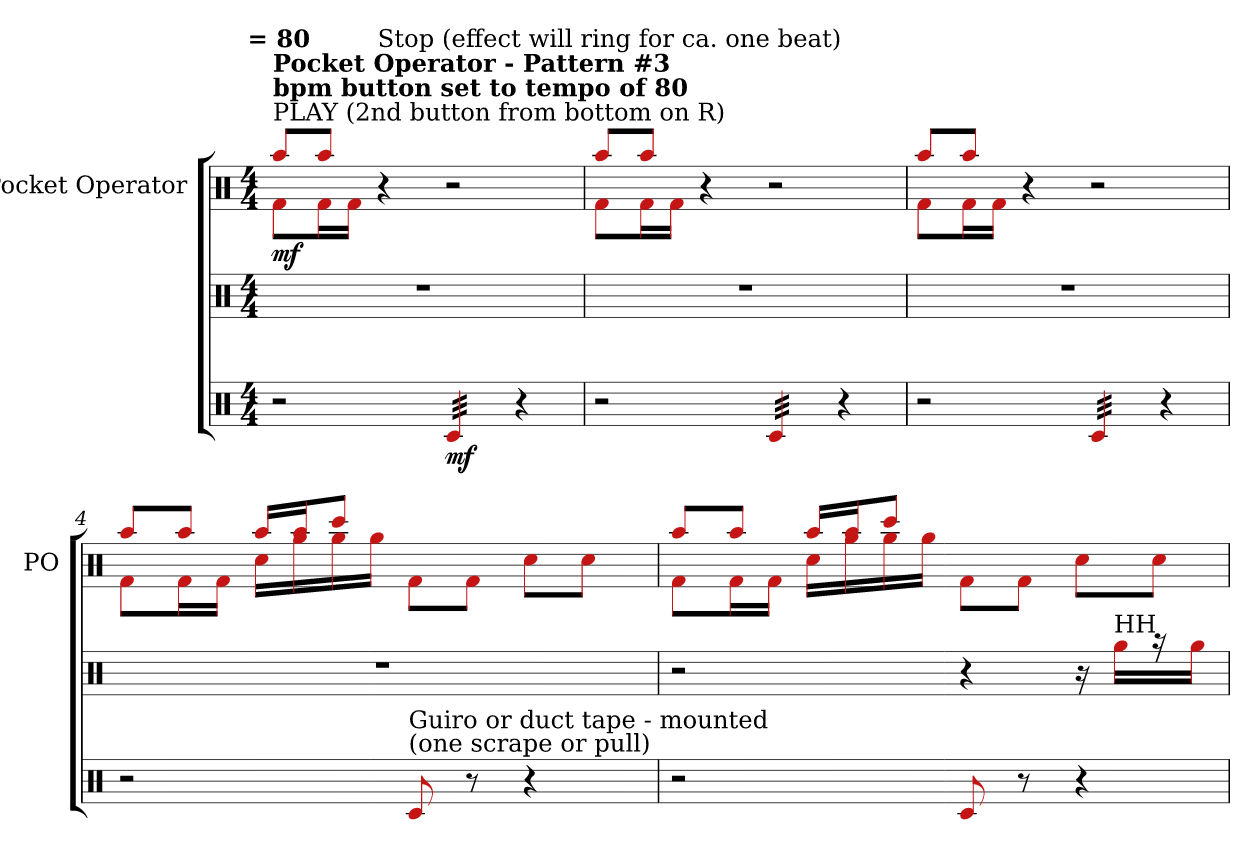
**kern	**kern	**dynam	**kern	**dynam
*part2	*part2	*part2	*part1	*part1
*staff3	*staff2	*staff2/3	*staff1	*staff1
*	*	*	*I"Pocket Operator	*
*	*	*	*I'PO	*
*clefX	*clefX	*	*clefX	*
*k[]	*k[]	*	*k[]	*
!!LO:TX:omd:t= = 80
*M4/4	*M4/4	*	*M4/4	*
*MM80	*MM80	*	*MM80	*
=1	=1	=1	=1	=1
*	*	*	*^	*
!	!	!	!LO:TX:a:t=PLAY (2nd button from bottom on R)	!	!
!	!	!	!LO:TX:a:B:t=bpm button set to tempo of 80	!	!
!	!	!	!LO:TX:a:B:t=Pocket Operator - Pattern #3	!	!
!	!	!	!	!	!LO:DY:b
2r	1r	.	8aa/L	8f\L	mf
.	.	.	8aa/J	16f\L	.
.	.	.	.	16f\JJ	.
!	!	!	!LO:TX:a:t=Stop (effect will ring for ca. one beat)	!	!
.	.	.	4r	2ryy	.
!LO:TX:a:t=Crinkle tissue paper rapidly\n(mounted/taped down)	!	!	!	!	!
!	!	!LO:DY:b=2	!	!	!
*tremolo	*	*	*	*	*
32c/LLL	.	mf	2r	.	.
32c/	.	.	.	.	.
32c/	.	.	.	.	.
32c/	.	.	.	.	.
32c/	.	.	.	.	.
32c/	.	.	.	.	.
32c/	.	.	.	.	.
32c/JJJ	.	.	.	.	.
4r	.	.	.	4ryy	.
=2	=2	=2	=2	=2	=2
2r	1r	.	8aa/L	8f\L	.
.	.	.	8aa/J	16f\L	.
.	.	.	.	16f\JJ	.
.	.	.	4r	2ryy	.
32c/LLL	.	.	2r	.	.
32c/	.	.	.	.	.
32c/	.	.	.	.	.
32c/	.	.	.	.	.
32c/	.	.	.	.	.
32c/	.	.	.	.	.
32c/	.	.	.	.	.
32c/JJJ	.	.	.	.	.
4r	.	.	.	4ryy	.
=3	=3	=3	=3	=3	=3
2r	1r	.	8aa/L	8f\L	.
.	.	.	8aa/J	16f\L	.
.	.	.	.	16f\JJ	.
.	.	.	4r	2ryy	.
32c/LLL	.	.	2r	.	.
32c/	.	.	.	.	.
32c/	.	.	.	.	.
32c/	.	.	.	.	.
32c/	.	.	.	.	.
32c/	.	.	.	.	.
32c/	.	.	.	.	.
32c/JJJ	.	.	.	.	.
*Xtremolo	*	*	*	*	*
4r	.	.	.	4ryy	.
!!LO:LB:g=z	!!
=4	=4	=4	=4	=4	=4
*^	*	*	*	*	*
2r	4..ryy	1r	.	8aa/L	8f\L	.
.	.	.	.	8aa/J	16f\L	.
.	.	.	.	.	16f\JJ	.
.	.	.	.	16aa/LL	16cc\LL	.
.	.	.	.	16aa/J	16gg\	.
.	.	.	.	8ccc/J	16gg\	.
.	2ryy	.	.	.	16gg\JJ	.
!LO:TX:a:t=Guiro or duct tape - mounted\n(one scrape or pull)	!	!	!	!	!	!
8c/	.	.	.	2ryy	8f\L	.
8r	.	.	.	.	8f\J	.
4r	.	.	.	.	8cc\L	.
.	.	.	.	.	8cc\J	.
.	16ryy	.	.	.	.	.
*v	*v	*	*	*	*	*
=5	=5	=5	=5	=5	=5
2r	2r	.	8aa/L	8f\L	.
.	.	.	8aa/J	16f\L	.
.	.	.	.	16f\JJ	.
.	.	.	16aa/LL	16cc\LL	.
.	.	.	16aa/J	16gg\	.
.	.	.	8ccc/J	16gg\	.
.	.	.	.	16gg\JJ	.
8c/	4r	.	2ryy	8f\L	.
8r	.	.	.	8f\J	.
4r	16r	.	.	8cc\L	.
!	!LO:TX:a:t=HH	!	!	!	!
.	16gg\LL	.	.	.	.
.	16r	.	.	8cc\J	.
.	16gg\JJ	.	.	.	.
*	*	*	*v	*v	*
=	=	=	=	=
*-	*-	*-	*-	*-
